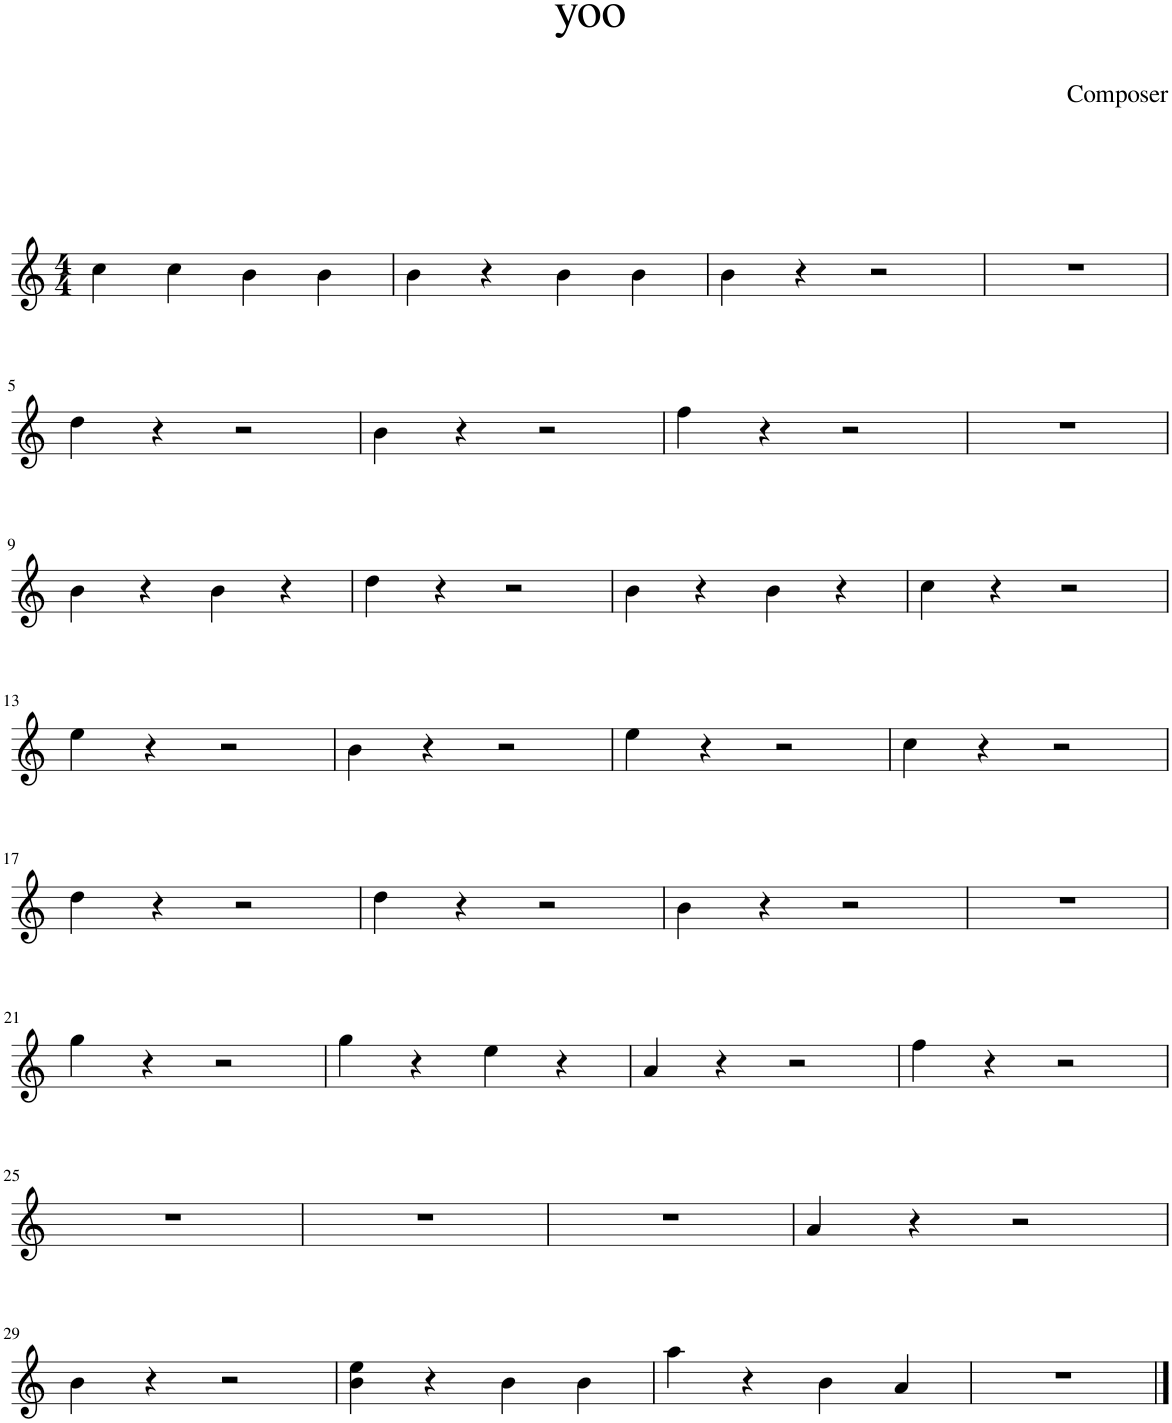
**kern
*part1
*staff1
*I"Piano
*I'Pno.
*clefG2
*k[]
*M4/4
=1
4cc\
4cc\
4b\
4b\
=2
4b\
4r
4b\
4b\
=3
4b\
4r
2r
=4
1r
!!LO:LB:g=z
=5
4dd\
4r
2r
=6
4b\
4r
2r
=7
4ff\
4r
2r
=8
1r
!!LO:LB:g=z
=9
4b\
4r
4b\
4r
=10
4dd\
4r
2r
=11
4b\
4r
4b\
4r
=12
4cc\
4r
2r
!!LO:LB:g=z
=13
4ee\
4r
2r
=14
4b\
4r
2r
=15
4ee\
4r
2r
=16
4cc\
4r
2r
!!LO:LB:g=z
=17
4dd\
4r
2r
=18
4dd\
4r
2r
=19
4b\
4r
2r
=20
1r
!!LO:LB:g=z
=21
4gg\
4r
2r
=22
4gg\
4r
4ee\
4r
=23
4a/
4r
2r
=24
4ff\
4r
2r
!!LO:LB:g=z
=25
1r
=26
1r
=27
1r
=28
4a/
4r
2r
!!LO:LB:g=z
=29
4b\
4r
2r
=30
4b\ 4ee\
4r
4b\
4b\
=31
4aa\
4r
4b\
4a/
=32
1r
==
*-
